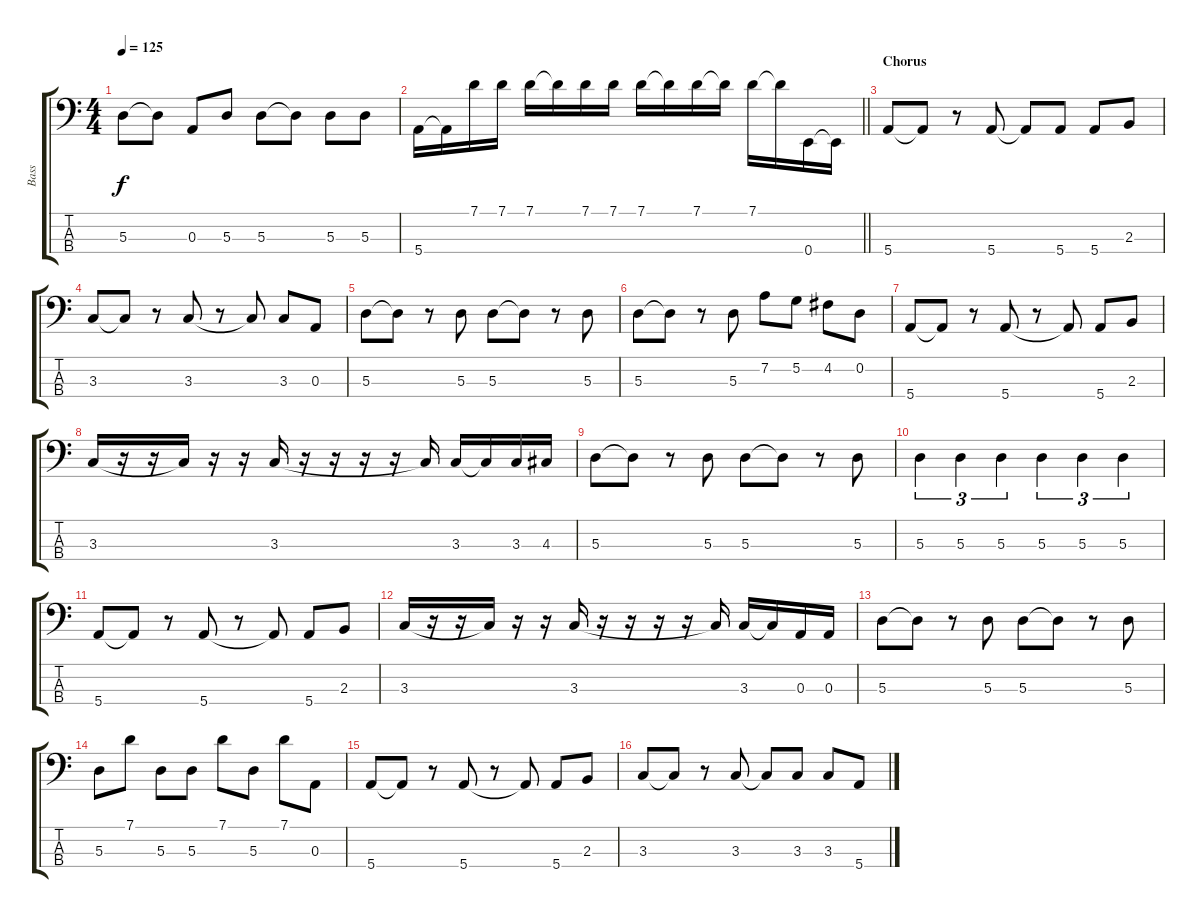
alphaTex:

\track ("Bass" "Bass") {instrument electricbasspick}
\staff {score tabs}
\tuning (G2 D2 A1 E1) {hide}
\ts (4 4)
\tempo 125
\clef f4
\ks c
5.3.8{dy f} 5.3{t}.8 0.3.8 5.3.8 5.3.8 5.3{t}.8 5.3.8 5.3.8 |
\barLineRight lightlight
5.4.16 5.4{t}.16 7.1.16 7.1.16 7.1.16 7.1{t}.16 7.1.16 7.1.16 7.1.16 7.1{t}.16 7.1.16 7.1{t}.16 7.1.16 7.1{t}.16 0.4.16 0.4{t}.16 |
\section ("" "Chorus")
5.4.8 5.4{t}.8 r.8 5.4.8 5.4{t}.8 5.4.8 5.4.8 2.3.8 |
3.3.8 3.3{t}.8 r.8 3.3.8 r.8 3.3{t}.8 3.3.8 0.3.8 |
5.3.8 5.3{t}.8 r.8 5.3.8 5.3.8 5.3{t}.8 r.8 5.3.8 |
5.3.8 5.3{t}.8 r.8 5.3.8 7.2.8 5.2.8 4.2.8 0.2.8 |
5.4.8 5.4{t}.8 r.8 5.4.8 r.8 5.4{t}.8 5.4.8 2.3.8 |
3.3.16 r.16 r.16 3.3{t}.16 r.16 r.16 3.3.16 r.16 r.16 r.16 r.16 3.3{t}.16 3.3.16 3.3{t}.16 3.3.16 4.3.16 |
5.3.8 5.3{t}.8 r.8 5.3.8 5.3.8 5.3{t}.8 r.8 5.3.8 |
5.3.4{tu (3 2)} 5.3.4{tu (3 2)} 5.3.4{tu (3 2)} 5.3.4{tu (3 2)} 5.3.4{tu (3 2)} 5.3.4{tu (3 2)} |
5.4.8 5.4{t}.8 r.8 5.4.8 r.8 5.4{t}.8 5.4.8 2.3.8 |
3.3.16 r.16 r.16 3.3{t}.16 r.16 r.16 3.3.16 r.16 r.16 r.16 r.16 3.3{t}.16 3.3.16 3.3{t}.16 0.3.16 0.3.16 |
5.3.8 5.3{t}.8 r.8 5.3.8 5.3.8 5.3{t}.8 r.8 5.3.8 |
5.3.8 7.1.8 5.3.8 5.3.8 7.1.8 5.3.8 7.1.8 0.3.8 |
5.4.8 5.4{t}.8 r.8 5.4.8 r.8 5.4{t}.8 5.4.8 2.3.8 |
3.3.8 3.3{t}.8 r.8 3.3.8 3.3{t}.8 3.3.8 3.3.8 5.4.8
